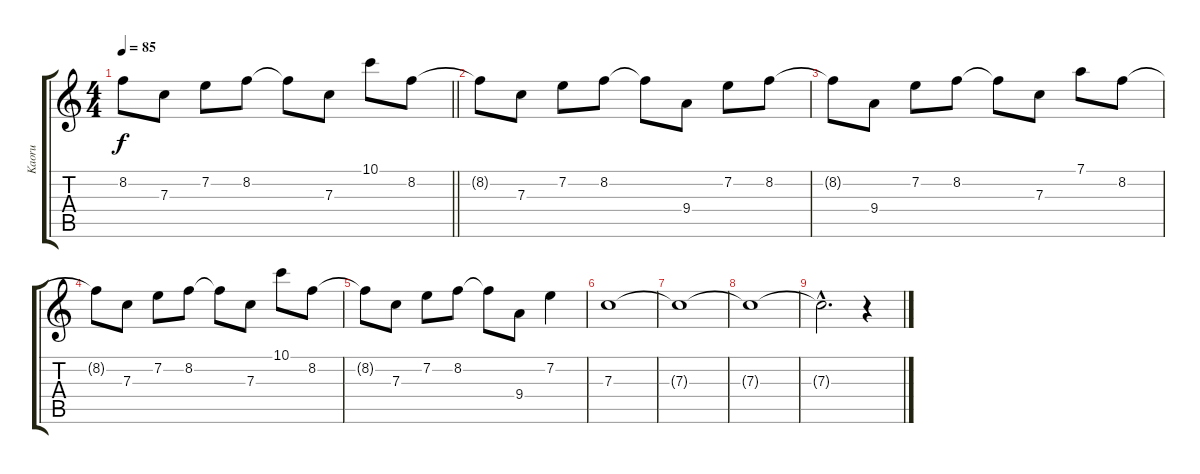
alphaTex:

\track ("Kaoru" "Kaoru") {instrument electricguitarclean}
\staff {score tabs}
\tuning (D4 A3 F3 C3 G2 D2) {hide}
\ts (4 4)
\tempo 85
\clef g2
\barLineRight lightlight
\ks c
8.2{t}.8{dy f} 7.3.8 7.2.8 8.2.8 8.2{t}.8 7.3.8 10.1.8 8.2.8 |
8.2{t}.8 7.3.8 7.2.8 8.2.8 8.2{t}.8 9.4.8 7.2.8 8.2.8 |
8.2{t}.8 9.4.8 7.2.8 8.2.8 8.2{t}.8 7.3.8 7.1.8 8.2.8 |
8.2{t}.8 7.3.8 7.2.8 8.2.8 8.2{t}.8 7.3.8 10.1.8 8.2.8 |
8.2{t}.8 7.3.8 7.2.8 8.2.8 8.2{t}.8 9.4.8 7.2.4 |
7.3.1 |
7.3{t}.1 |
7.3{t}.1 |
7.3{hac t}.2{d} r.4
